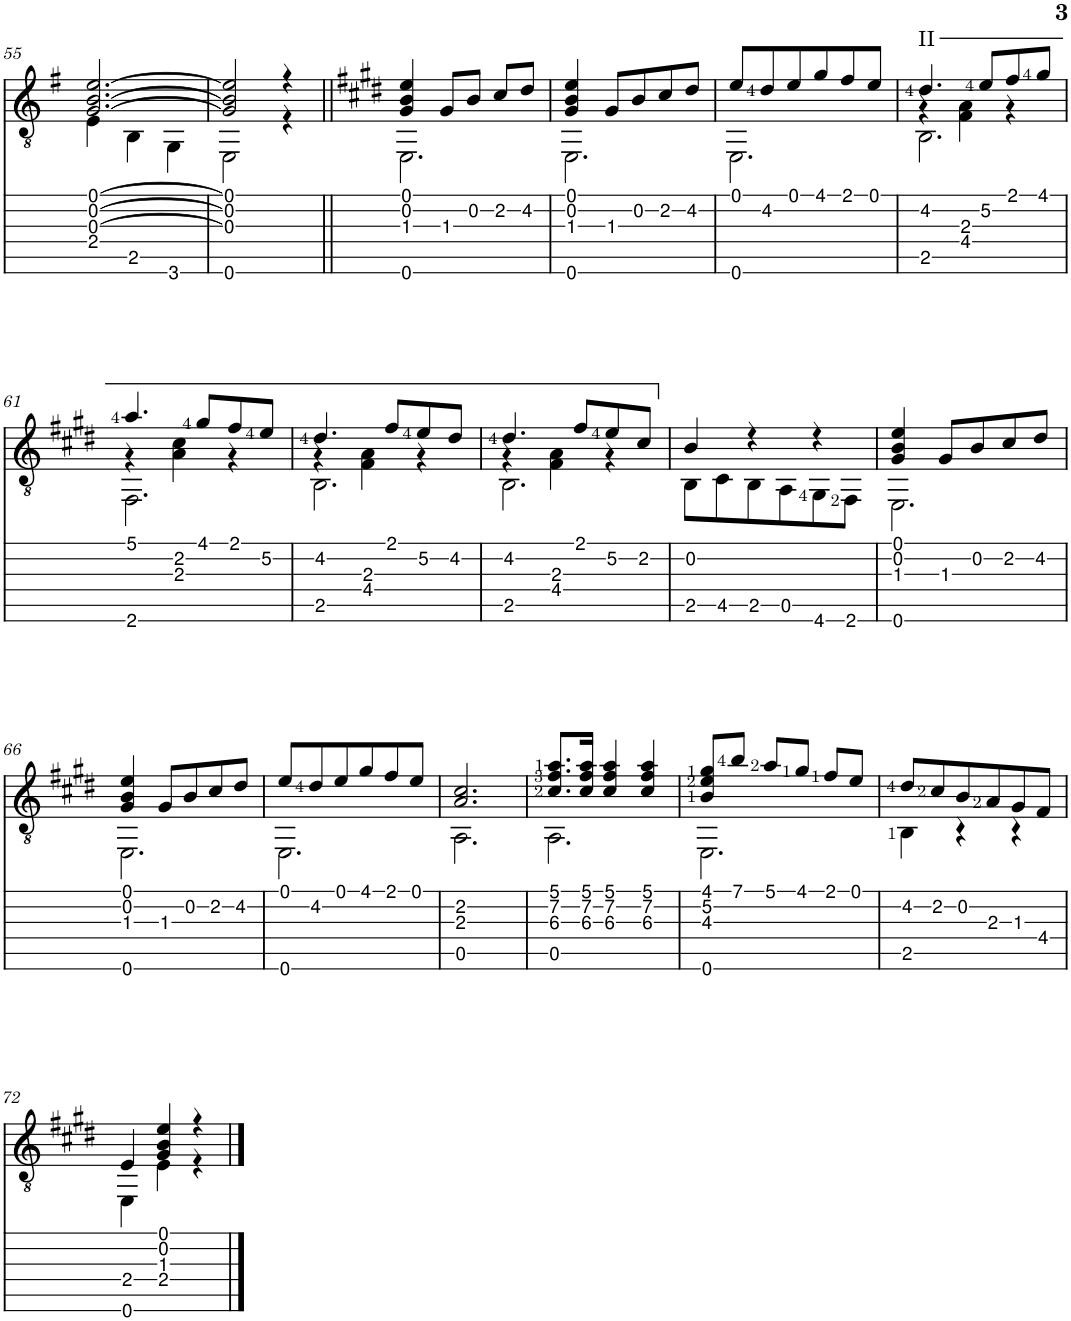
**kern	**kern
*part1	*part1
*staff2	*staff1
*I"Classical Guitar	*
*I'Guit.	*
!!LO:PB:g=z
*	*clefGv2
*k[f#]	*k[f#]
*e:	*e:
*M3/4	*M3/4
=55	=55
*^	*^
[2.G [2.B [2.e	4E	[2.G/ [2.B/ [2.e/	4E\
.	4BB	.	4BB\
.	4GG	.	4GG\
=56	=56	=56	=56
2G] 2B] 2e]	2EE	2G/] 2B/] 2e/]	2EE\
4r	4r	4r	4r
=57||	=57||	=57||	=57||
*k[f#c#g#d#]	*	*k[f#c#g#d#]	*
*E:	*	*E:	*
4G# 4B 4e	2.EE	4G#/ 4B/ 4e/	2.EE\
8G#L	.	8G#/L	.
8BJ	.	8B/J	.
8c#L	.	8c#/L	.
8d#J	.	8d#/J	.
=58	=58	=58	=58
4G# 4B 4e	2.EE	4G#/ 4B/ 4e/	2.EE\
8G#L	.	8G#/L	.
8BJ	.	8B/	.
8c#L	.	8c#/	.
8d#J	.	8d#/J	.
=59	=59	=59	=59
8eL	2.EE	8e/L	2.EE\
8d#J	.	8d#/	.
8eL	.	8e/	.
8g#J	.	8g#/	.
8f#L	.	8f#/	.
8eJ	.	8e/J	.
=60	=60	=60	=60
*	*^	*	*^
!	!	!	!LO:TX:a:t=II	!	!
4.d#	4r	2.BB	4.d#/	4r	2.BB\
.	4F# 4A	.	.	4F#\ 4A\	.
8e	.	.	8e/L	.	.
8f#L	4r	.	8f#/	4r	.
8g#J	.	.	8g#/J	.	.
!!LO:LB:g=z	!!	!!
=61	=61	=61	=61	=61	=61
4.a	4r	2.FF#	4.a/	4r	2.FF#\
.	4A 4c#	.	.	4A\ 4c#\	.
8g#	.	.	8g#/L	.	.
8f#L	4r	.	8f#/	4r	.
8eJ	.	.	8e/J	.	.
=62	=62	=62	=62	=62	=62
4.d#	4r	2.BB	4.d#/	4r	2.BB\
.	4F# 4A	.	.	4F#\ 4A\	.
8f#	.	.	8f#/L	.	.
8eL	4r	.	8e/	4r	.
8d#J	.	.	8d#/J	.	.
=63	=63	=63	=63	=63	=63
4.d#	4r	2.BB	4.d#/	4r	2.BB\
.	4F# 4A	.	.	4F#\ 4A\	.
8f#	.	.	8f#/L	.	.
8eL	4r	.	8e/	4r	.
8c#J	.	.	8c#/J	.	.
*	*v	*v	*	*	*
*	*	*	*v	*v
=64	=64	=64	=64
4B	8BBL	4B/	8BB\L
.	8C#J	.	8C#\
4r	8BBL	4r	8BB\
.	8AAJ	.	8AA\
4r	8GG#L	4r	8GG#\
.	8FF#J	.	8FF#\J
=65	=65	=65	=65
4G# 4B 4e	2.EE	4G#/ 4B/ 4e/	2.EE\
8G#L	.	8G#/L	.
8BJ	.	8B/	.
8c#L	.	8c#/	.
8d#J	.	8d#/J	.
!!LO:LB:g=z	!!
=66	=66	=66	=66
4G# 4B 4e	2.EE	4G#/ 4B/ 4e/	2.EE\
8G#L	.	8G#/L	.
8BJ	.	8B/	.
8c#L	.	8c#/	.
8d#J	.	8d#/J	.
=67	=67	=67	=67
8eL	2.EE	8e/L	2.EE\
8d#J	.	8d#/	.
8eL	.	8e/	.
8g#J	.	8g#/	.
8f#L	.	8f#/	.
8eJ	.	8e/J	.
=68	=68	=68	=68
2.A 2.c#	2.AA	2.A/ 2.c#/	2.AA\
=69	=69	=69	=69
8.c#\ 8.f#\ 8.a\L	2.AA	8.c#/ 8.f#/ 8.a/L	2.AA\
16c#\ 16f#\ 16a\Jk	.	16c#/ 16f#/ 16a/Jk	.
4c# 4f# 4a	.	4c#/ 4f#/ 4a/	.
4c# 4f# 4a	.	4c#/ 4f#/ 4a/	.
=70	=70	=70	=70
8B\ 8e\ 8g#\L	2.EE	8B/ 8e/ 8g#/L	2.EE\
8bJ	.	8b/J	.
8aL	.	8a/L	.
8g#J	.	8g#/J	.
8f#L	.	8f#/L	.
8eJ	.	8e/J	.
=71	=71	=71	=71
8d#L	4BB	8d#/L	4BB\
8c#J	.	8c#/	.
8BL	4r	8B/	4r
8AJ	.	8A/	.
8G#L	4r	8G#/	4r
8F#J	.	8F#/J	.
!!LO:LB:g=z	!!
=72	=72	=72	=72
4E	4EE	4E/	4EE\
4G# 4B 4e	4E	4G#/ 4B/ 4e/	4E\
4r	4r	4r	4r
*v	*v	*	*
*	*v	*v
==	==
*-	*-
